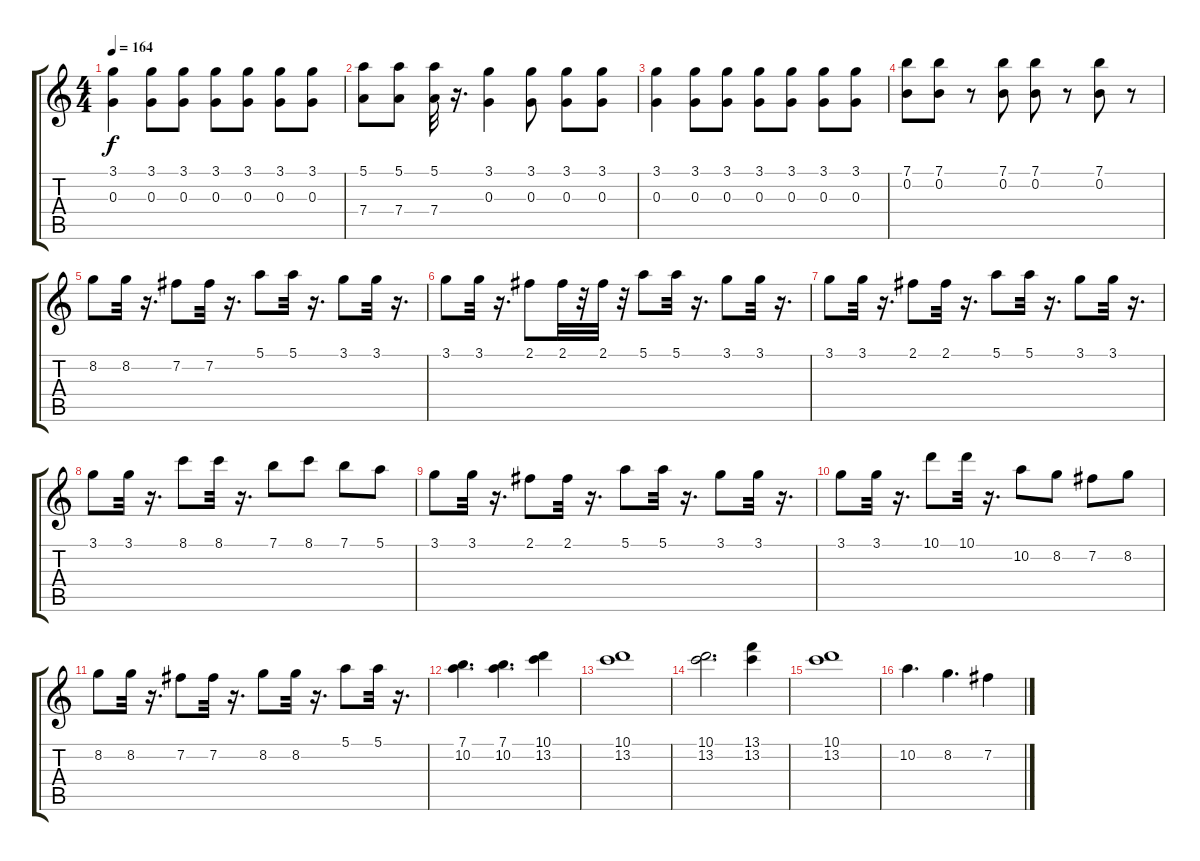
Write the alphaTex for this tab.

\track "" {instrument overdrivenguitar}
\staff {score tabs}
\tuning (E4 B3 G3 D3 A2 E2) {hide}
\ts (4 4)
\tempo 164
\clef g2
\ks c
(3.1 0.3).4{dy f} (3.1 0.3).8 (3.1 0.3).8 (3.1 0.3).8 (3.1 0.3).8 (3.1 0.3).8 (3.1 0.3).8 |
(5.1 7.4).8 (5.1 7.4).8 (5.1 7.4).32 r.16{d} (3.1 0.3).4 (3.1 0.3).8 (3.1 0.3).8 (3.1 0.3).8 |
(3.1 0.3).4 (3.1 0.3).8 (3.1 0.3).8 (3.1 0.3).8 (3.1 0.3).8 (3.1 0.3).8 (3.1 0.3).8 |
(7.1 0.2).8 (7.1 0.2).8 r.8 (7.1 0.2).8 (7.1 0.2).8 r.8 (7.1 0.2).8 r.8 |
8.2.8 8.2.32 r.16{d} 7.2.8 7.2.32 r.16{d} 5.1.8 5.1.32 r.16{d} 3.1.8 3.1.32 r.16{d} |
3.1.8 3.1.32 r.16{d} 2.1.8 2.1.32 r.32 2.1.32 r.32 5.1.8 5.1.32 r.16{d} 3.1.8 3.1.32 r.16{d} |
3.1.8 3.1.32 r.16{d} 2.1.8 2.1.32 r.16{d} 5.1.8 5.1.32 r.16{d} 3.1.8 3.1.32 r.16{d} |
3.1.8 3.1.32 r.16{d} 8.1.8 8.1.32 r.16{d} 7.1.8 8.1.8 7.1.8 5.1.8 |
3.1.8 3.1.32 r.16{d} 2.1.8 2.1.32 r.16{d} 5.1.8 5.1.32 r.16{d} 3.1.8 3.1.32 r.16{d} |
3.1.8 3.1.32 r.16{d} 10.1.8 10.1.32 r.16{d} 10.2.8 8.2.8 7.2.8 8.2.8 |
8.2.8 8.2.32 r.16{d} 7.2.8 7.2.32 r.16{d} 8.2.8 8.2.32 r.16{d} 5.1.8 5.1.32 r.16{d} |
(7.1 10.2).4{d} (7.1 10.2).4{d} (10.1 13.2).4 |
(10.1 13.2).1 |
(10.1 13.2).2{d} (13.1 13.2).4 |
(10.1 13.2).1 |
10.2.4{d} 8.2.4{d} 7.2.4
